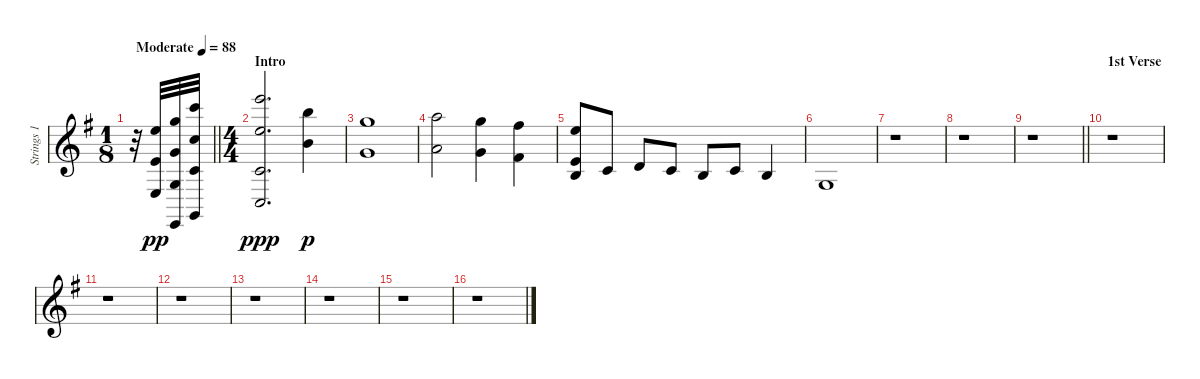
\track ("Strings 1" "Strings 1") {instrument stringensemble1}
\staff {score}
\tuning (E4 B3 G3 D3 A2 E2) {hide}
\ts (1 8)
\tempo (88 "Moderate")
\clef g2
\barLineRight lightlight
\ks eminor
r.32{dy pp instrument stringensemble1} (12.1 5.2 2.4).32 (15.1 8.2 0.3 0.6).32 (20.1 13.2 5.3 3.6).32 |
\ts (4 4)
\section ("" "Intro")
(24.1 17.2 5.3 3.5).2{d dy ppp} (19.1 12.2).4{dy p} |
(15.1 8.2).1 |
(17.1 10.2).2 (15.1 8.2).4 (14.1 7.2).4 |
(12.1 5.2 4.3).8 1.2.8 3.2.8 1.2.8 0.2.8 1.2.8 0.2.4 |
0.3.1 |
r.1 |
r.1 |
\barLineRight lightlight
r.1 |
\section ("" "1st Verse")
r.1 |
r.1 |
r.1 |
r.1 |
r.1 |
r.1 |
r.1
